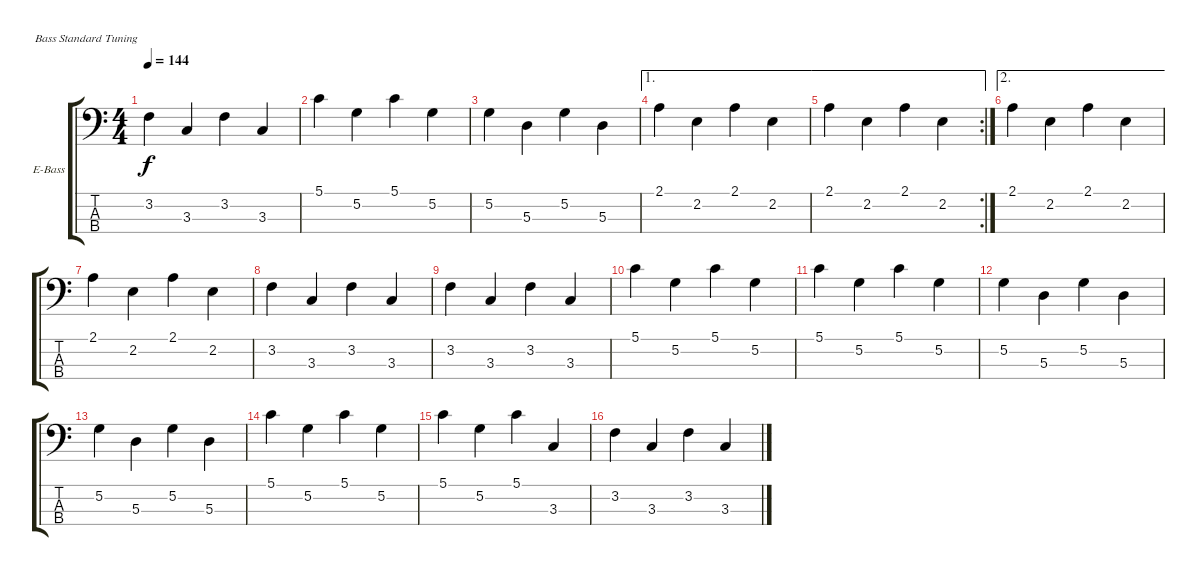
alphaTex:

\defaultSystemsLayout 4
\bracketExtendMode groupsimilarinstruments
\firstSystemTrackNameOrientation horizontal
\otherSystemsTrackNameOrientation horizontal
\track ("Electric Bass" "E-Bass") {instrument electricbassfinger}
\staff {score tabs}
\tuning (G2 D2 A1 E1)
\ts (4 4)
\tempo 144
\clef f4
\scale
0.333333
\ks c
3.2.4{dy f} 3.3.4 3.2.4 3.3.4 |
\scale
0.333333 5.1.4 5.2.4 5.1.4 5.2.4 |
\scale
0.322751 5.2.4 5.3.4 5.2.4 5.3.4 |
\ae 1
\scale
0.322751 2.1.4 2.2.4 2.1.4 2.2.4 |
\ae 1
\rc 2
\scale
0.354497 2.1.4 2.2.4 2.1.4 2.2.4 |
\ae 2
\scale
0.333333 2.1.4 2.2.4 2.1.4 2.2.4 |
\scale
0.333333 2.1.4 2.2.4 2.1.4 2.2.4 |
\scale
0.333333 3.2.4 3.3.4 3.2.4 3.3.4 |
\scale
0.333333 3.2.4 3.3.4 3.2.4 3.3.4 |
\scale
0.333333 5.1.4 5.2.4 5.1.4 5.2.4 |
\scale
0.333333 5.1.4 5.2.4 5.1.4 5.2.4 |
\scale
0.333333 5.2.4 5.3.4 5.2.4 5.3.4 |
\scale
0.333333 5.2.4 5.3.4 5.2.4 5.3.4 |
\scale
0.333333 5.1.4 5.2.4 5.1.4 5.2.4 |
\scale
0.333333 5.1.4 5.2.4 5.1.4 3.3.4 |
\scale
0.333333 3.2.4 3.3.4 3.2.4 3.3.4
